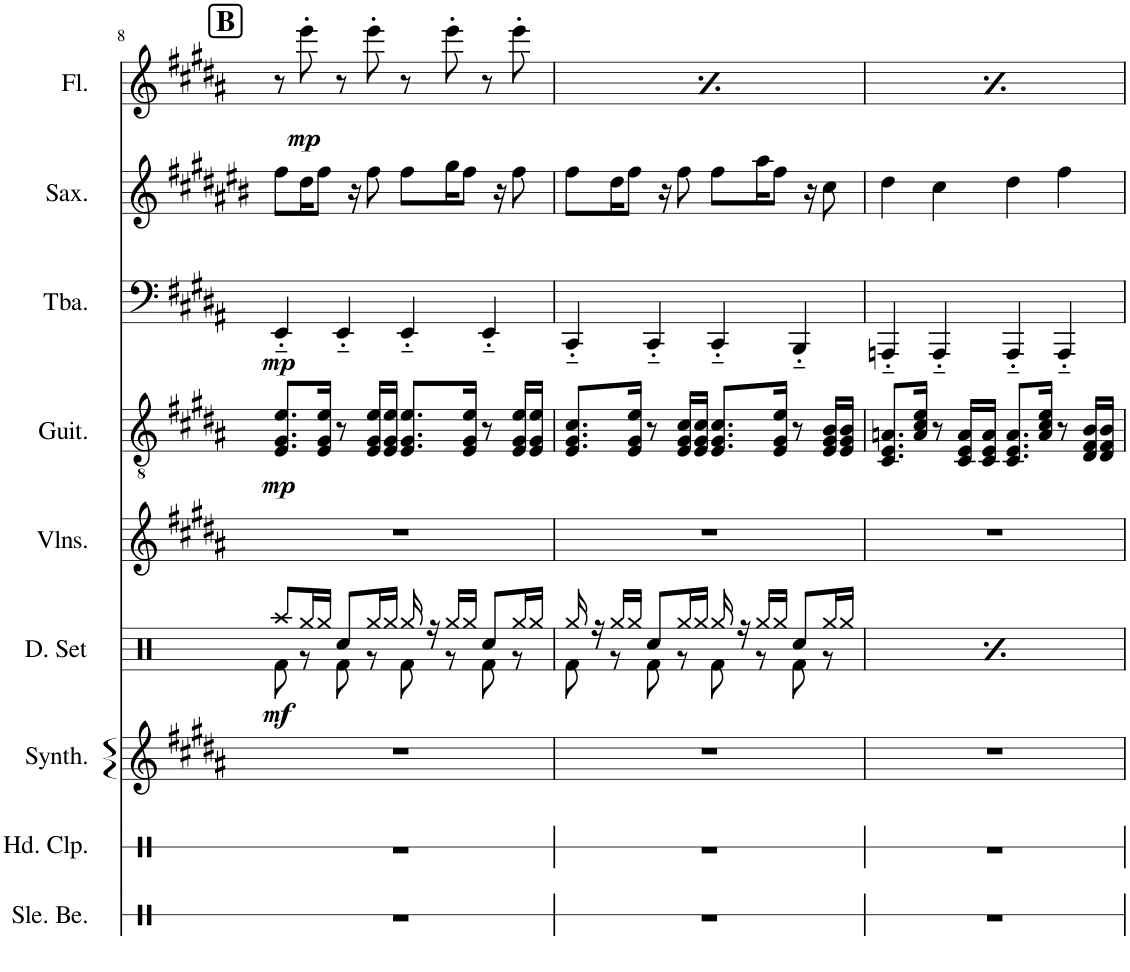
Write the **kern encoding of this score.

**kern	**kern	**kern	**kern	**dynam	**kern	**kern	**dynam	**kern	**dynam	**kern	**kern	**dynam
*part9	*part8	*part7	*part6	*part6	*part5	*part4	*part4	*part3	*part3	*part2	*part1	*part1
*staff9	*staff8	*staff7	*staff6	*staff6	*staff5	*staff4	*staff4	*staff3	*staff3	*staff2	*staff1	*staff1
*I"Sleigh Bells	*I"Hand Clap	*I"Synth Drum	*I"Drumset	*	*I"Violins	*I"Acoustic Guitar	*	*I"Tuba	*	*I"Saxophone	*I"Flute	*
*I'Sle. Be.	*I'Hd. Clp.	*I'Synth.	*I'D. Set	*	*I'Vlns.	*I'Guit.	*	*I'Tba.	*	*I'Sax.	*I'Fl.	*
!!LO:PB:g=z
*clefX	*clefX	*clefG2	*clefX	*	*clefG2	*clefGv2	*	*clefF4	*	*clefG2	*clefG2	*
*	*	*	*	*	*	*	*	*	*	*Trd8c14	*	*
*k[]	*k[]	*k[f#c#g#d#a#]	*k[]	*	*k[f#c#g#d#a#]	*k[f#c#g#d#a#]	*	*k[f#c#g#d#a#]	*	*k[f#c#g#d#a#e#b#]	*k[f#c#g#d#a#]	*
*M4/4	*M4/4	*M4/4	*M4/4	*	*M4/4	*M4/4	*	*M4/4	*	*M4/4	*M4/4	*
!!LO:REH:place=s1:a:B:cj:fs=14:t=B
=8	=8	=8	=8	=8	=8	=8	=8	=8	=8	=8	=8	=8
*	*	*	*^	*	*	*	*	*	*	*	*	*
!	!	!	!	!	!LO:DY:b	!	!	!LO:DY:b	!	!LO:DY:b	!	!	!
1r	1r	1r	8Raa/L	8Rf\	mf	1r	8.E/ 8.G#/ 8.e/L	mp	4EE'~/	mp	8ff#\L	8r	.
!	!	!	!	!	!	!	!	!	!	!	!	!	!LO:DY:b
.	.	.	16Rgg/L	8r	.	.	.	.	.	.	16dd#\K	8eee'\	mp
.	.	.	16Rgg/JJ	.	.	.	16E/ 16G#/ 16e/Jk	.	.	.	8ff#\J	.	.
.	.	.	8Rcc/L	8Rf\	.	.	8r	.	4EE'~/	.	.	8r	.
.	.	.	.	.	.	.	.	.	.	.	16r	.	.
.	.	.	16Rgg/L	8r	.	.	16E/ 16G#/ 16e/LL	.	.	.	8ff#\	8eee'\	.
.	.	.	16Rgg/JJ	.	.	.	16E/ 16G#/ 16e/JJ	.	.	.	.	.	.
.	.	.	16Rgg/	8Rf\	.	.	8.E/ 8.G#/ 8.e/L	.	4EE'~/	.	8ff#\L	8r	.
.	.	.	16r	.	.	.	.	.	.	.	.	.	.
.	.	.	16Rgg/LL	8r	.	.	.	.	.	.	16gg#\K	8eee'\	.
.	.	.	16Rgg/JJ	.	.	.	16E/ 16G#/ 16e/Jk	.	.	.	8ff#\J	.	.
.	.	.	8Rcc/L	8Rf\	.	.	8r	.	4EE'~/	.	.	8r	.
.	.	.	.	.	.	.	.	.	.	.	16r	.	.
.	.	.	16Rgg/L	8r	.	.	16E/ 16G#/ 16e/LL	.	.	.	8ff#\	8eee'\	.
.	.	.	16Rgg/JJ	.	.	.	16E/ 16G#/ 16e/JJ	.	.	.	.	.	.
!!LO:REH:place=s1:a:B:cj:fs=14:t=B
=9	=9	=9	=9	=9	=9	=9	=9	=9	=9	=9	=9	=9	=9
1r	1r	1r	16Rgg/	8Rf\	.	1r	8.E/ 8.G#/ 8.c#/L	.	4CC#'~/	.	8ff#\L	8r	.
.	.	.	16r	.	.	.	.	.	.	.	.	.	.
!	!	!	!	!	!	!	!	!	!	!	!	!	!LO:DY:b
.	.	.	16Rgg/LL	8r	.	.	.	.	.	.	16dd#\K	8eee'\	mp
.	.	.	16Rgg/JJ	.	.	.	16E/ 16G#/ 16e/Jk	.	.	.	8ff#\J	.	.
.	.	.	8Rcc/L	8Rf\	.	.	8r	.	4CC#'~/	.	.	8r	.
.	.	.	.	.	.	.	.	.	.	.	16r	.	.
.	.	.	16Rgg/L	8r	.	.	16E/ 16G#/ 16c#/LL	.	.	.	8ff#\	8eee'\	.
.	.	.	16Rgg/JJ	.	.	.	16E/ 16G#/ 16c#/JJ	.	.	.	.	.	.
.	.	.	16Rgg/	8Rf\	.	.	8.E/ 8.G#/ 8.c#/L	.	4CC#'~/	.	8ff#\L	8r	.
.	.	.	16r	.	.	.	.	.	.	.	.	.	.
.	.	.	16Rgg/LL	8r	.	.	.	.	.	.	16aa#\K	8eee'\	.
.	.	.	16Rgg/JJ	.	.	.	16E/ 16G#/ 16e/Jk	.	.	.	8ff#\J	.	.
.	.	.	8Rcc/L	8Rf\	.	.	8r	.	4BBB'~/	.	.	8r	.
.	.	.	.	.	.	.	.	.	.	.	16r	.	.
.	.	.	16Rgg/L	8r	.	.	16E/ 16G#/ 16B/LL	.	.	.	8cc#\	8eee'\	.
.	.	.	16Rgg/JJ	.	.	.	16E/ 16G#/ 16B/JJ	.	.	.	.	.	.
!!LO:REH:place=s1:a:B:cj:fs=14:t=B
=10	=10	=10	=10	=10	=10	=10	=10	=10	=10	=10	=10	=10	=10
1r	1r	1r	16Rgg/	8Rf\	.	1r	8.C#/ 8.E/ 8.An/L	.	4AAAn'~/	.	4dd#\	8r	.
.	.	.	16r	.	.	.	.	.	.	.	.	.	.
!	!	!	!	!	!	!	!	!	!	!	!	!	!LO:DY:b
.	.	.	16Rgg/LL	8r	.	.	.	.	.	.	.	8eee'\	mp
.	.	.	16Rgg/JJ	.	.	.	16A/ 16c#/ 16e/Jk	.	.	.	.	.	.
.	.	.	8Rcc/L	8Rf\	.	.	8r	.	4AAA'~/	.	4cc#\	8r	.
.	.	.	16Rgg/L	8r	.	.	16C#/ 16E/ 16A/LL	.	.	.	.	8eee'\	.
.	.	.	16Rgg/JJ	.	.	.	16C#/ 16E/ 16A/JJ	.	.	.	.	.	.
.	.	.	16Rgg/	8Rf\	.	.	8.C#/ 8.E/ 8.A/L	.	4AAA'~/	.	4dd#\	8r	.
.	.	.	16r	.	.	.	.	.	.	.	.	.	.
.	.	.	16Rgg/LL	8r	.	.	.	.	.	.	.	8eee'\	.
.	.	.	16Rgg/JJ	.	.	.	16A/ 16c#/ 16e/Jk	.	.	.	.	.	.
.	.	.	8Rcc/L	8Rf\	.	.	8r	.	4AAA'~/	.	4ff#\	8r	.
.	.	.	16Rgg/L	8r	.	.	16D#/ 16F#/ 16B/LL	.	.	.	.	8eee'\	.
.	.	.	16Rgg/JJ	.	.	.	16D#/ 16F#/ 16B/JJ	.	.	.	.	.	.
*	*	*	*v	*v	*	*	*	*	*	*	*	*	*
=	=	=	=	=	=	=	=	=	=	=	=	=
*-	*-	*-	*-	*-	*-	*-	*-	*-	*-	*-	*-	*-
